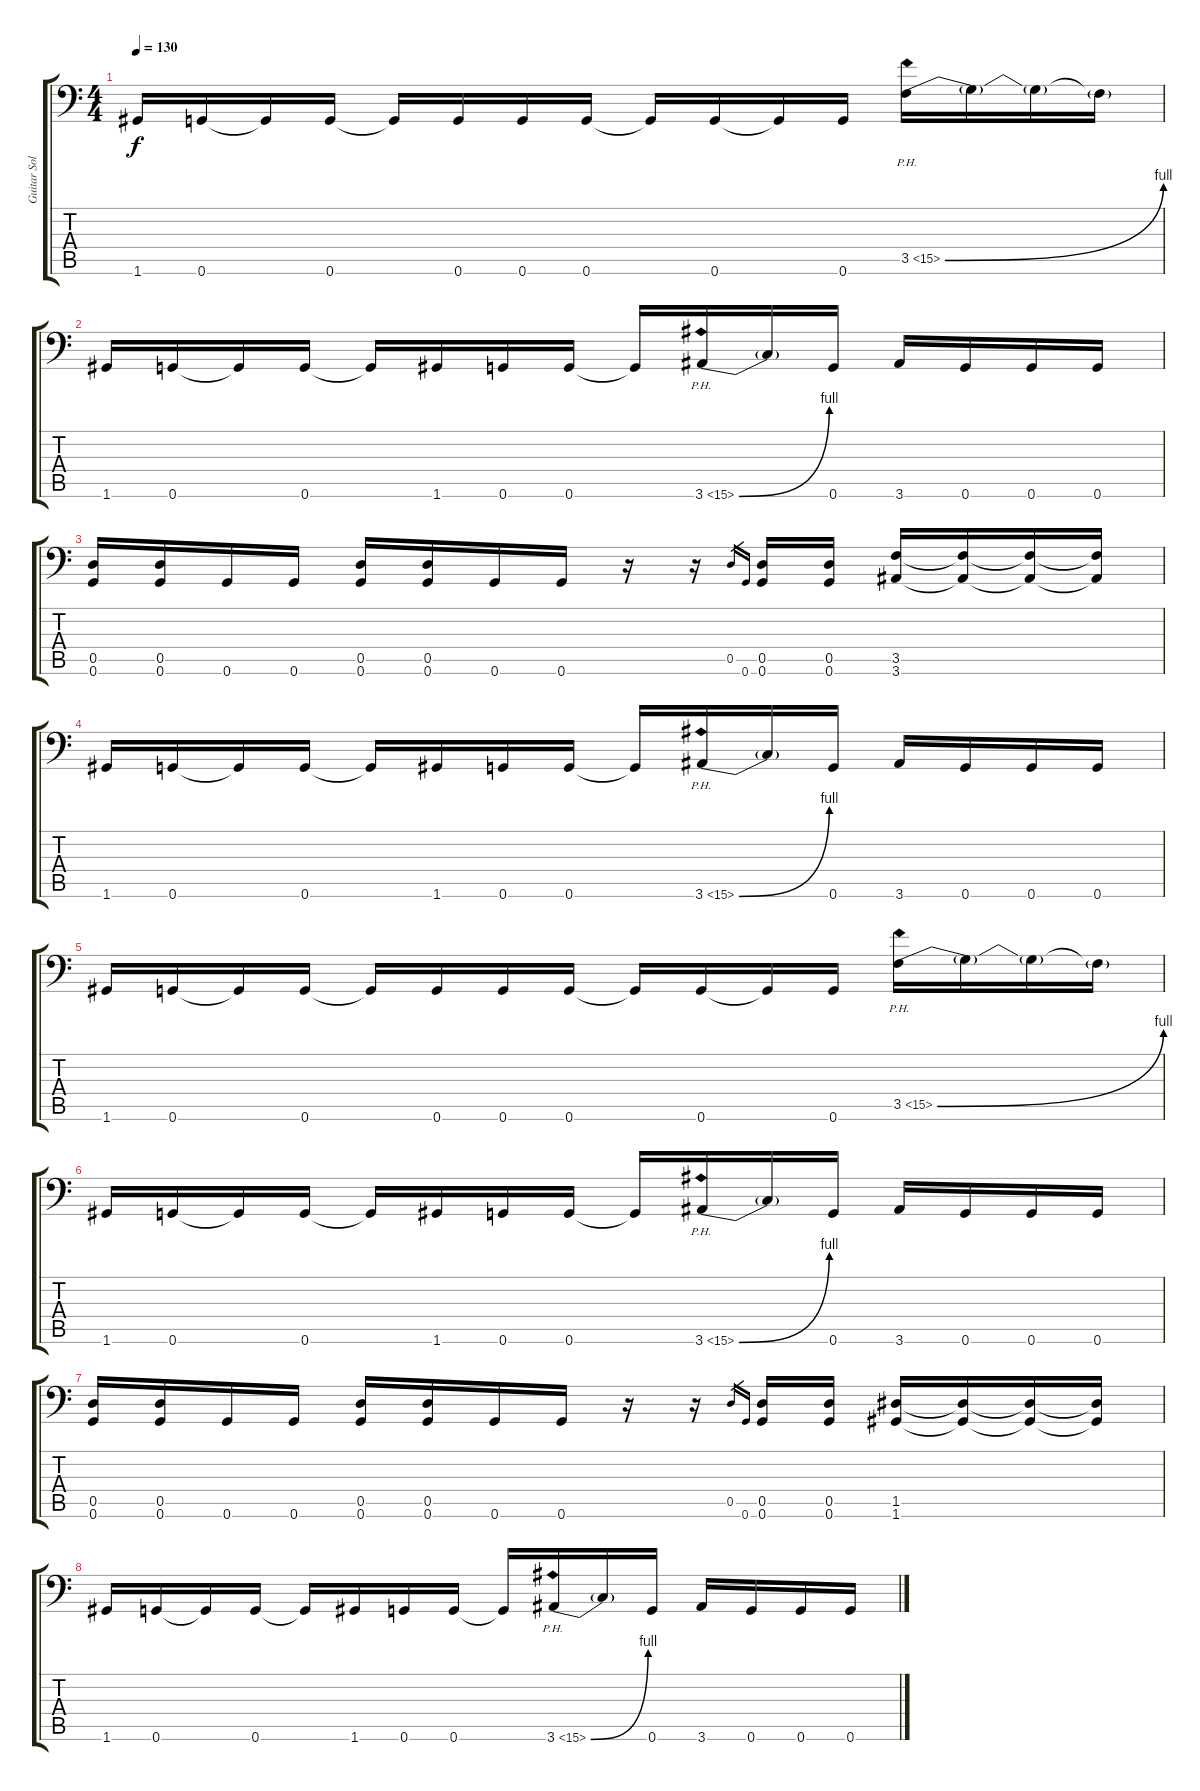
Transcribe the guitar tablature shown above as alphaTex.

\track ("Guitar Solo " "Guitar Sol") {instrument distortionguitar}
\staff {score tabs}
\tuning (A3 E3 C3 G2 D2 G1) {hide}
\ts (4 4)
\tempo 130
\clef f4
\ks c
1.6.16{dy f} 0.6.16 0.6{t}.16 0.6.16 0.6{t}.16 0.6.16 0.6.16 0.6.16 0.6{t}.16 0.6.16 0.6{t}.16 0.6.16 3.5{be (bend 0 0 60 4) ph 12}.16 3.5{t}.16 3.5{t}.16 3.5{t}.16 |
1.6.16 0.6.16 0.6{t}.16 0.6.16 0.6{t}.16 1.6.16 0.6.16 0.6.16 0.6{t}.16 3.6{be (bend 0 0 60 4) ph 12}.16 3.6{t}.16 0.6.16 3.6.16 0.6.16 0.6.16 0.6.16 |
(0.5 0.6).16 (0.5 0.6).16 0.6.16 0.6.16 (0.5 0.6).16 (0.5 0.6).16 0.6.16 0.6.16 r.16 r.16 0.5.16{gr} 0.6.16{gr} (0.5 0.6).16 (0.5 0.6).16 (3.5 3.6).16 (3.5{t} 3.6{t}).16 (3.5{t} 3.6{t}).16 (3.5{t} 3.6{t}).16 |
1.6.16 0.6.16 0.6{t}.16 0.6.16 0.6{t}.16 1.6.16 0.6.16 0.6.16 0.6{t}.16 3.6{be (bend 0 0 60 4) ph 12}.16 3.6{t}.16 0.6.16 3.6.16 0.6.16 0.6.16 0.6.16 |
1.6.16 0.6.16 0.6{t}.16 0.6.16 0.6{t}.16 0.6.16 0.6.16 0.6.16 0.6{t}.16 0.6.16 0.6{t}.16 0.6.16 3.5{be (bend 0 0 60 4) ph 12}.16 3.5{t}.16 3.5{t}.16 3.5{t}.16 |
1.6.16 0.6.16 0.6{t}.16 0.6.16 0.6{t}.16 1.6.16 0.6.16 0.6.16 0.6{t}.16 3.6{be (bend 0 0 60 4) ph 12}.16 3.6{t}.16 0.6.16 3.6.16 0.6.16 0.6.16 0.6.16 |
(0.5 0.6).16 (0.5 0.6).16 0.6.16 0.6.16 (0.5 0.6).16 (0.5 0.6).16 0.6.16 0.6.16 r.16 r.16 0.5.16{gr} 0.6.16{gr} (0.5 0.6).16 (0.5 0.6).16 (1.5 1.6).16 (1.5{t} 1.6{t}).16 (1.5{t} 1.6{t}).16 (1.5{t} 1.6{t}).16 |
1.6.16 0.6.16 0.6{t}.16 0.6.16 0.6{t}.16 1.6.16 0.6.16 0.6.16 0.6{t}.16 3.6{be (bend 0 0 60 4) ph 12}.16 3.6{t}.16 0.6.16 3.6.16 0.6.16 0.6.16 0.6.16
